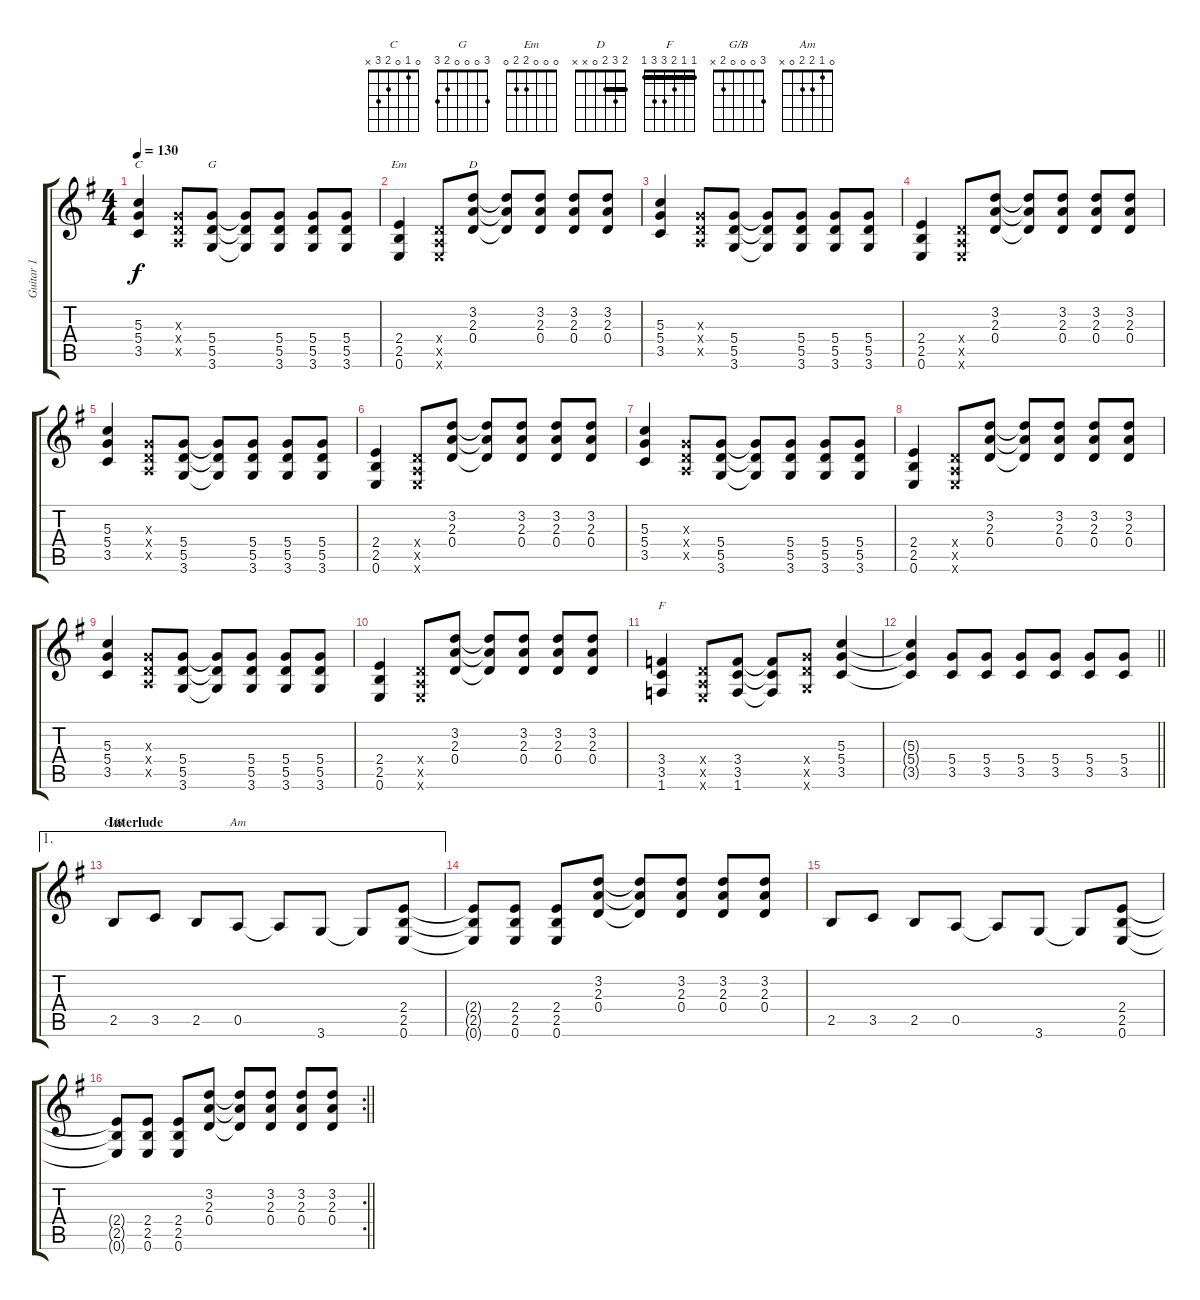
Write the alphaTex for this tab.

\track ("Guitar 1" "Guitar 1") {instrument distortionguitar}
\staff {score tabs}
\tuning (E4 B3 G3 D3 A2 E2) {hide}
\chord ("C" 0 1 0 2 3 x)
\chord ("G" 3 0 0 0 2 3)
\chord ("Em" 0 0 0 2 2 0)
\chord ("D" 2 3 2 0 x x) {barre 2}
\chord ("F" 1 1 2 3 3 1) {barre 1}
\chord ("G/B" 3 0 0 0 2 x)
\chord ("Am" 0 1 2 2 0 x)
\ts (4 4)
\tempo 130
\clef g2
\ks g
(5.3 5.4 3.5).4{ch "C" dy f} (0.3{x} 0.4{x} 0.5{x}).8 (5.4 5.5 3.6).8{ch "G"} (5.4{t} 5.5{t} 3.6{t}).8 (5.4 5.5 3.6).8 (5.4 5.5 3.6).8 (5.4 5.5 3.6).8 |
(2.4 2.5 0.6).4{ch "Em"} (0.4{x} 0.5{x} 0.6{x}).8 (3.2 2.3 0.4).8{ch "D"} (3.2{t} 2.3{t} 0.4{t}).8 (3.2 2.3 0.4).8 (3.2 2.3 0.4).8 (3.2 2.3 0.4).8 |
(5.3 5.4 3.5).4 (0.3{x} 0.4{x} 0.5{x}).8 (5.4 5.5 3.6).8 (5.4{t} 5.5{t} 3.6{t}).8 (5.4 5.5 3.6).8 (5.4 5.5 3.6).8 (5.4 5.5 3.6).8 |
(2.4 2.5 0.6).4 (0.4{x} 0.5{x} 0.6{x}).8 (3.2 2.3 0.4).8 (3.2{t} 2.3{t} 0.4{t}).8 (3.2 2.3 0.4).8 (3.2 2.3 0.4).8 (3.2 2.3 0.4).8 |
(5.3 5.4 3.5).4 (0.3{x} 0.4{x} 0.5{x}).8 (5.4 5.5 3.6).8 (5.4{t} 5.5{t} 3.6{t}).8 (5.4 5.5 3.6).8 (5.4 5.5 3.6).8 (5.4 5.5 3.6).8 |
(2.4 2.5 0.6).4 (0.4{x} 0.5{x} 0.6{x}).8 (3.2 2.3 0.4).8 (3.2{t} 2.3{t} 0.4{t}).8 (3.2 2.3 0.4).8 (3.2 2.3 0.4).8 (3.2 2.3 0.4).8 |
(5.3 5.4 3.5).4 (0.3{x} 0.4{x} 0.5{x}).8 (5.4 5.5 3.6).8 (5.4{t} 5.5{t} 3.6{t}).8 (5.4 5.5 3.6).8 (5.4 5.5 3.6).8 (5.4 5.5 3.6).8 |
(2.4 2.5 0.6).4 (0.4{x} 0.5{x} 0.6{x}).8 (3.2 2.3 0.4).8 (3.2{t} 2.3{t} 0.4{t}).8 (3.2 2.3 0.4).8 (3.2 2.3 0.4).8 (3.2 2.3 0.4).8 |
(5.3 5.4 3.5).4 (0.3{x} 0.4{x} 0.5{x}).8 (5.4 5.5 3.6).8 (5.4{t} 5.5{t} 3.6{t}).8 (5.4 5.5 3.6).8 (5.4 5.5 3.6).8 (5.4 5.5 3.6).8 |
(2.4 2.5 0.6).4 (0.4{x} 0.5{x} 0.6{x}).8 (3.2 2.3 0.4).8 (3.2{t} 2.3{t} 0.4{t}).8 (3.2 2.3 0.4).8 (3.2 2.3 0.4).8 (3.2 2.3 0.4).8 |
(3.4 3.5 1.6).4{ch "F"} (0.4{x} 0.5{x} 0.6{x}).8 (3.4 3.5 1.6).8 (3.4{t} 3.5{t} 1.6{t}).8 (5.4{x} 5.5{x} 3.6{x}).8 (5.3 5.4 3.5).4 |
\barLineRight lightlight
(5.3{t} 5.4{t} 3.5{t}).4 (5.4 3.5).8 (5.4 3.5).8 (5.4 3.5).8 (5.4 3.5).8 (5.4 3.5).8 (5.4 3.5).8 |
\ae 1
\section ("" "Interlude")
2.5.8{ch "G/B"} 3.5.8 2.5.8 0.5.8{ch "Am"} 0.5{t}.8 3.6.8 3.6{t}.8 (2.4 2.5 0.6).8 |
(2.4{t} 2.5{t} 0.6{t}).8 (2.4 2.5 0.6).8 (2.4 2.5 0.6).8 (3.2 2.3 0.4).8 (3.2{t} 2.3{t} 0.4{t}).8 (3.2 2.3 0.4).8 (3.2 2.3 0.4).8 (3.2 2.3 0.4).8 |
2.5.8 3.5.8 2.5.8 0.5.8 0.5{t}.8 3.6.8 3.6{t}.8 (2.4 2.5 0.6).8 |
\rc 2
\barLineRight lightlight
(2.4{t} 2.5{t} 0.6{t}).8 (2.4 2.5 0.6).8 (2.4 2.5 0.6).8 (3.2 2.3 0.4).8 (3.2{t} 2.3{t} 0.4{t}).8 (3.2 2.3 0.4).8 (3.2 2.3 0.4).8 (3.2 2.3 0.4).8
